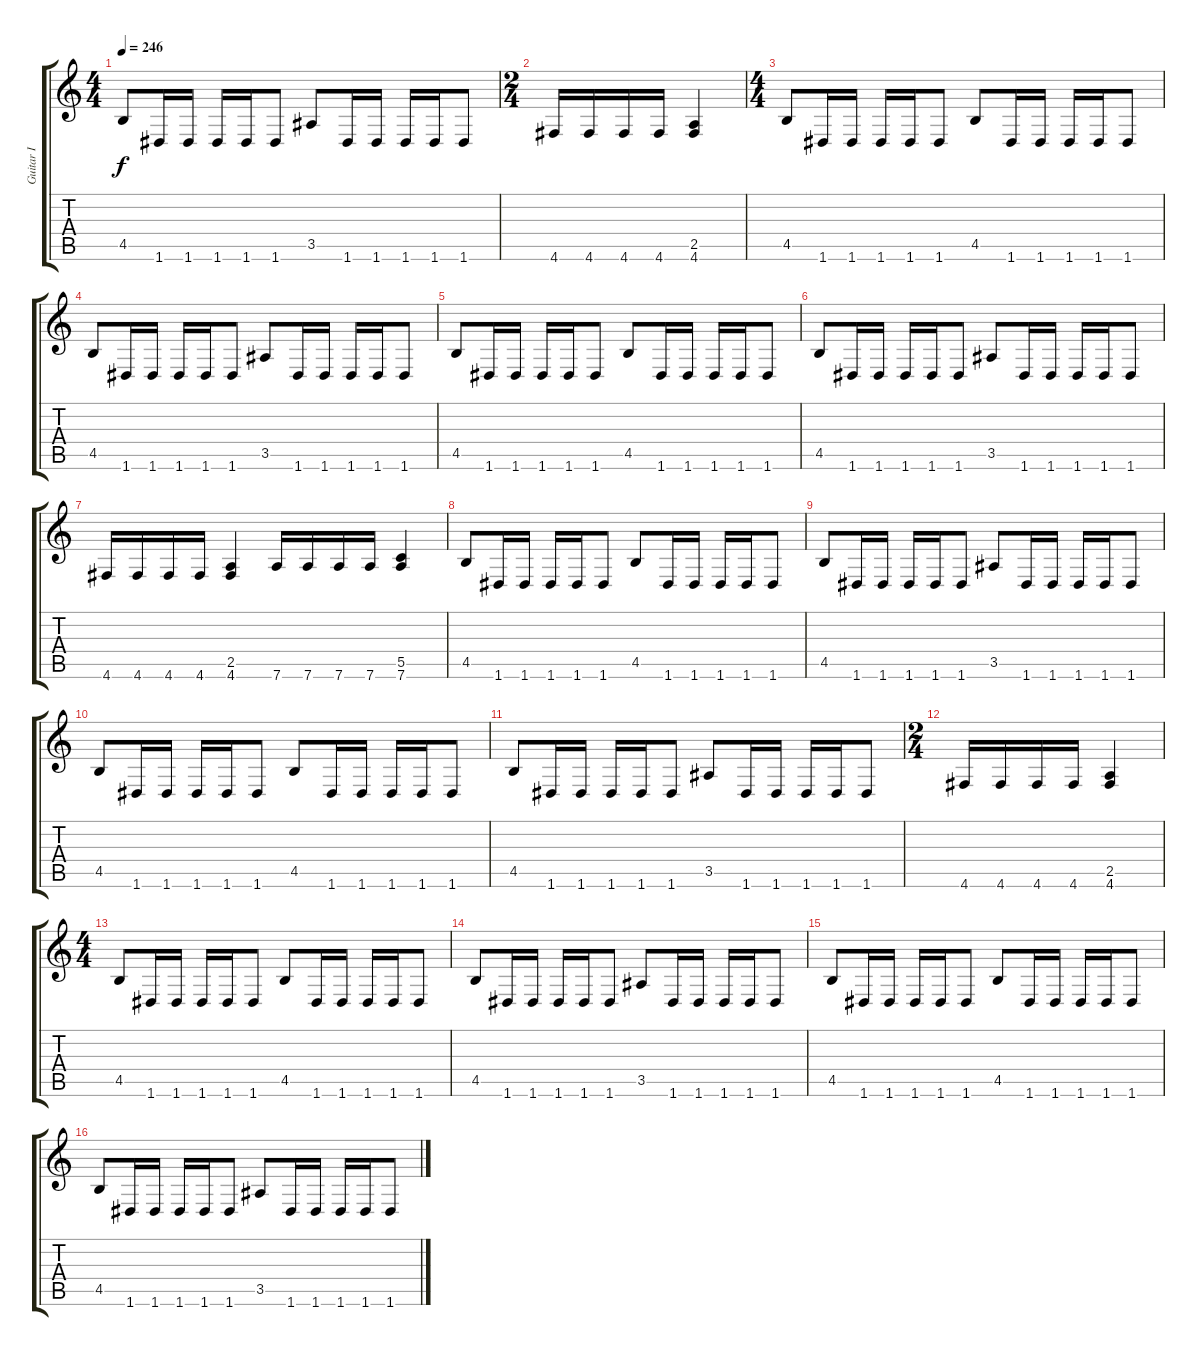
\track ("Guitar I" "Guitar I") {instrument distortionguitar}
\staff {score tabs}
\tuning (D4 A3 F3 C3 G2 D2) {hide}
\ts (4 4)
\tempo 246
\clef g2
\ks c
4.5.8{dy f} 1.6.16 1.6.16 1.6.16 1.6.16 1.6.8 3.5.8 1.6.16 1.6.16 1.6.16 1.6.16 1.6.8 |
\ts (2 4)
4.6.16 4.6.16 4.6.16 4.6.16 (2.5 4.6).4 |
\ts (4 4)
4.5.8 1.6.16 1.6.16 1.6.16 1.6.16 1.6.8 4.5.8 1.6.16 1.6.16 1.6.16 1.6.16 1.6.8 |
4.5.8 1.6.16 1.6.16 1.6.16 1.6.16 1.6.8 3.5.8 1.6.16 1.6.16 1.6.16 1.6.16 1.6.8 |
4.5.8 1.6.16 1.6.16 1.6.16 1.6.16 1.6.8 4.5.8 1.6.16 1.6.16 1.6.16 1.6.16 1.6.8 |
4.5.8 1.6.16 1.6.16 1.6.16 1.6.16 1.6.8 3.5.8 1.6.16 1.6.16 1.6.16 1.6.16 1.6.8 |
4.6.16 4.6.16 4.6.16 4.6.16 (2.5 4.6).4 7.6.16 7.6.16 7.6.16 7.6.16 (5.5 7.6).4 |
4.5.8 1.6.16 1.6.16 1.6.16 1.6.16 1.6.8 4.5.8 1.6.16 1.6.16 1.6.16 1.6.16 1.6.8 |
4.5.8 1.6.16 1.6.16 1.6.16 1.6.16 1.6.8 3.5.8 1.6.16 1.6.16 1.6.16 1.6.16 1.6.8 |
4.5.8 1.6.16 1.6.16 1.6.16 1.6.16 1.6.8 4.5.8 1.6.16 1.6.16 1.6.16 1.6.16 1.6.8 |
4.5.8 1.6.16 1.6.16 1.6.16 1.6.16 1.6.8 3.5.8 1.6.16 1.6.16 1.6.16 1.6.16 1.6.8 |
\ts (2 4)
4.6.16 4.6.16 4.6.16 4.6.16 (2.5 4.6).4 |
\ts (4 4)
4.5.8 1.6.16 1.6.16 1.6.16 1.6.16 1.6.8 4.5.8 1.6.16 1.6.16 1.6.16 1.6.16 1.6.8 |
4.5.8 1.6.16 1.6.16 1.6.16 1.6.16 1.6.8 3.5.8 1.6.16 1.6.16 1.6.16 1.6.16 1.6.8 |
4.5.8 1.6.16 1.6.16 1.6.16 1.6.16 1.6.8 4.5.8 1.6.16 1.6.16 1.6.16 1.6.16 1.6.8 |
4.5.8 1.6.16 1.6.16 1.6.16 1.6.16 1.6.8 3.5.8 1.6.16 1.6.16 1.6.16 1.6.16 1.6.8
